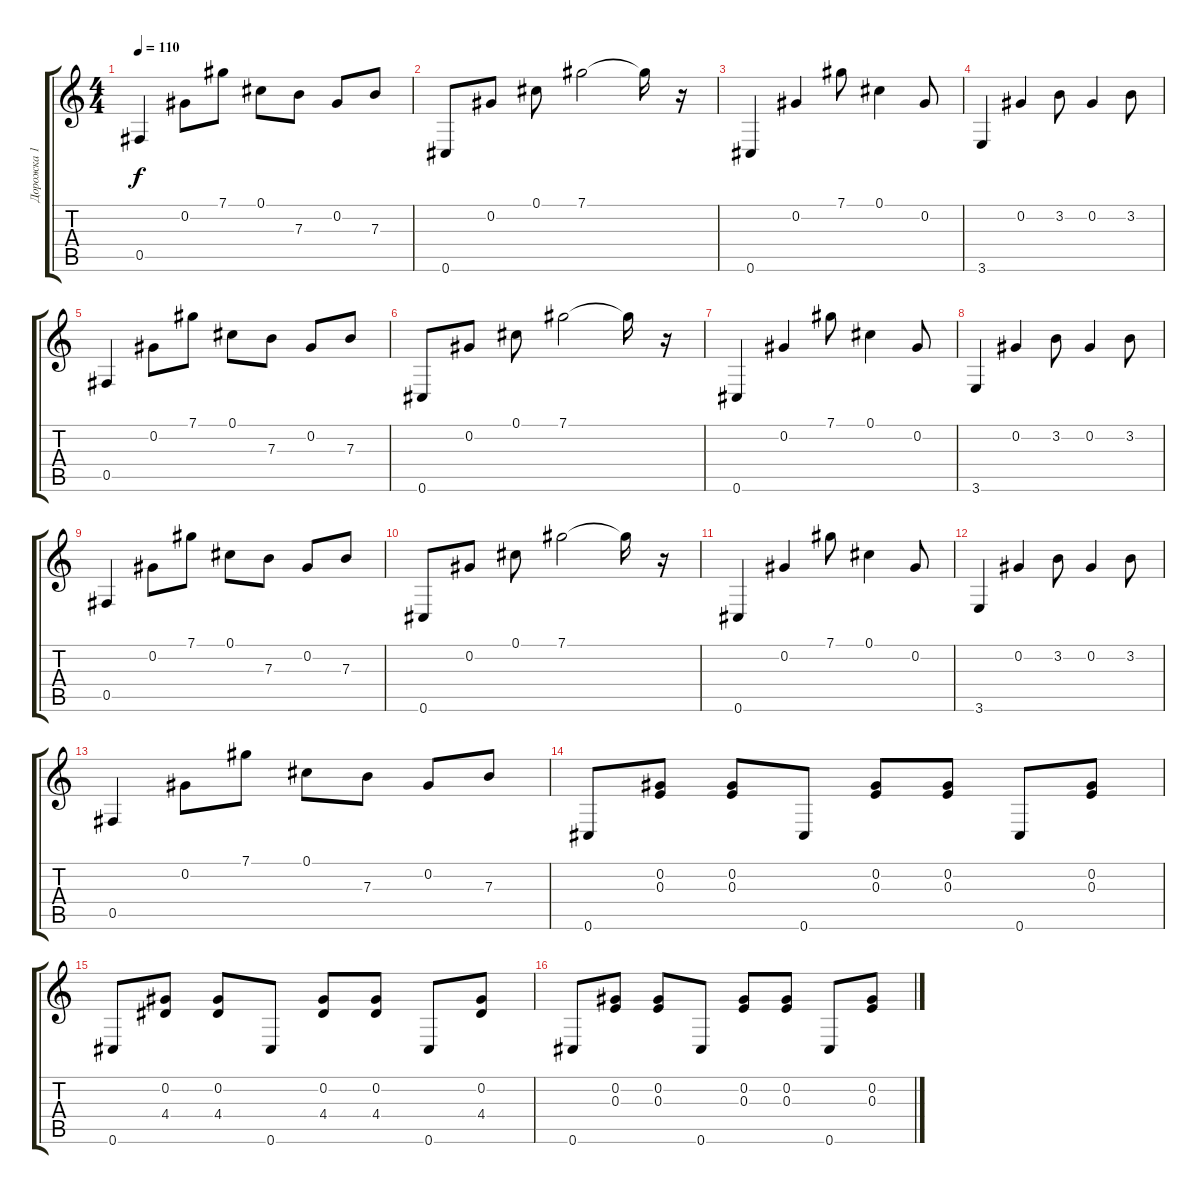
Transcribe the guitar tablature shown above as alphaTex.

\track ("Дорожка 1" "Дорожка 1") {instrument distortionguitar}
\staff {score tabs}
\tuning (Db4 Ab3 E3 B2 Gb2 Db2) {hide}
\ts (4 4)
\tempo 110
\clef g2
\ks c
0.5.4{dy f} 0.2.8 7.1.8 0.1.8 7.3.8 0.2.8 7.3.8 |
0.6.8{volume 13 instrument electricguitarjazz} 0.2.8 0.1.8 7.1.2 7.1{t}.16 r.16 |
0.6.4 0.2.4 7.1.8 0.1.4 0.2.8 |
3.6.4 0.2.4 3.2.8 0.2.4 3.2.8 |
0.5.4 0.2.8 7.1.8 0.1.8 7.3.8 0.2.8 7.3.8 |
0.6.8{volume 13 instrument electricguitarjazz} 0.2.8 0.1.8 7.1.2 7.1{t}.16 r.16 |
0.6.4 0.2.4 7.1.8 0.1.4 0.2.8 |
3.6.4 0.2.4 3.2.8 0.2.4 3.2.8 |
0.5.4 0.2.8 7.1.8 0.1.8 7.3.8 0.2.8 7.3.8 |
0.6.8{volume 13 instrument electricguitarjazz} 0.2.8 0.1.8 7.1.2 7.1{t}.16 r.16 |
0.6.4 0.2.4 7.1.8 0.1.4 0.2.8 |
3.6.4 0.2.4 3.2.8 0.2.4 3.2.8 |
0.5.4 0.2.8 7.1.8 0.1.8 7.3.8 0.2.8 7.3.8 |
0.6.8 (0.2 0.3).8 (0.2 0.3).8 0.6.8 (0.2 0.3).8 (0.2 0.3).8 0.6.8 (0.2 0.3).8 |
0.6.8 (0.2 4.4).8 (0.2 4.4).8 0.6.8 (0.2 4.4).8 (0.2 4.4).8 0.6.8 (0.2 4.4).8 |
0.6.8 (0.2 0.3).8 (0.2 0.3).8 0.6.8 (0.2 0.3).8 (0.2 0.3).8 0.6.8 (0.2 0.3).8
